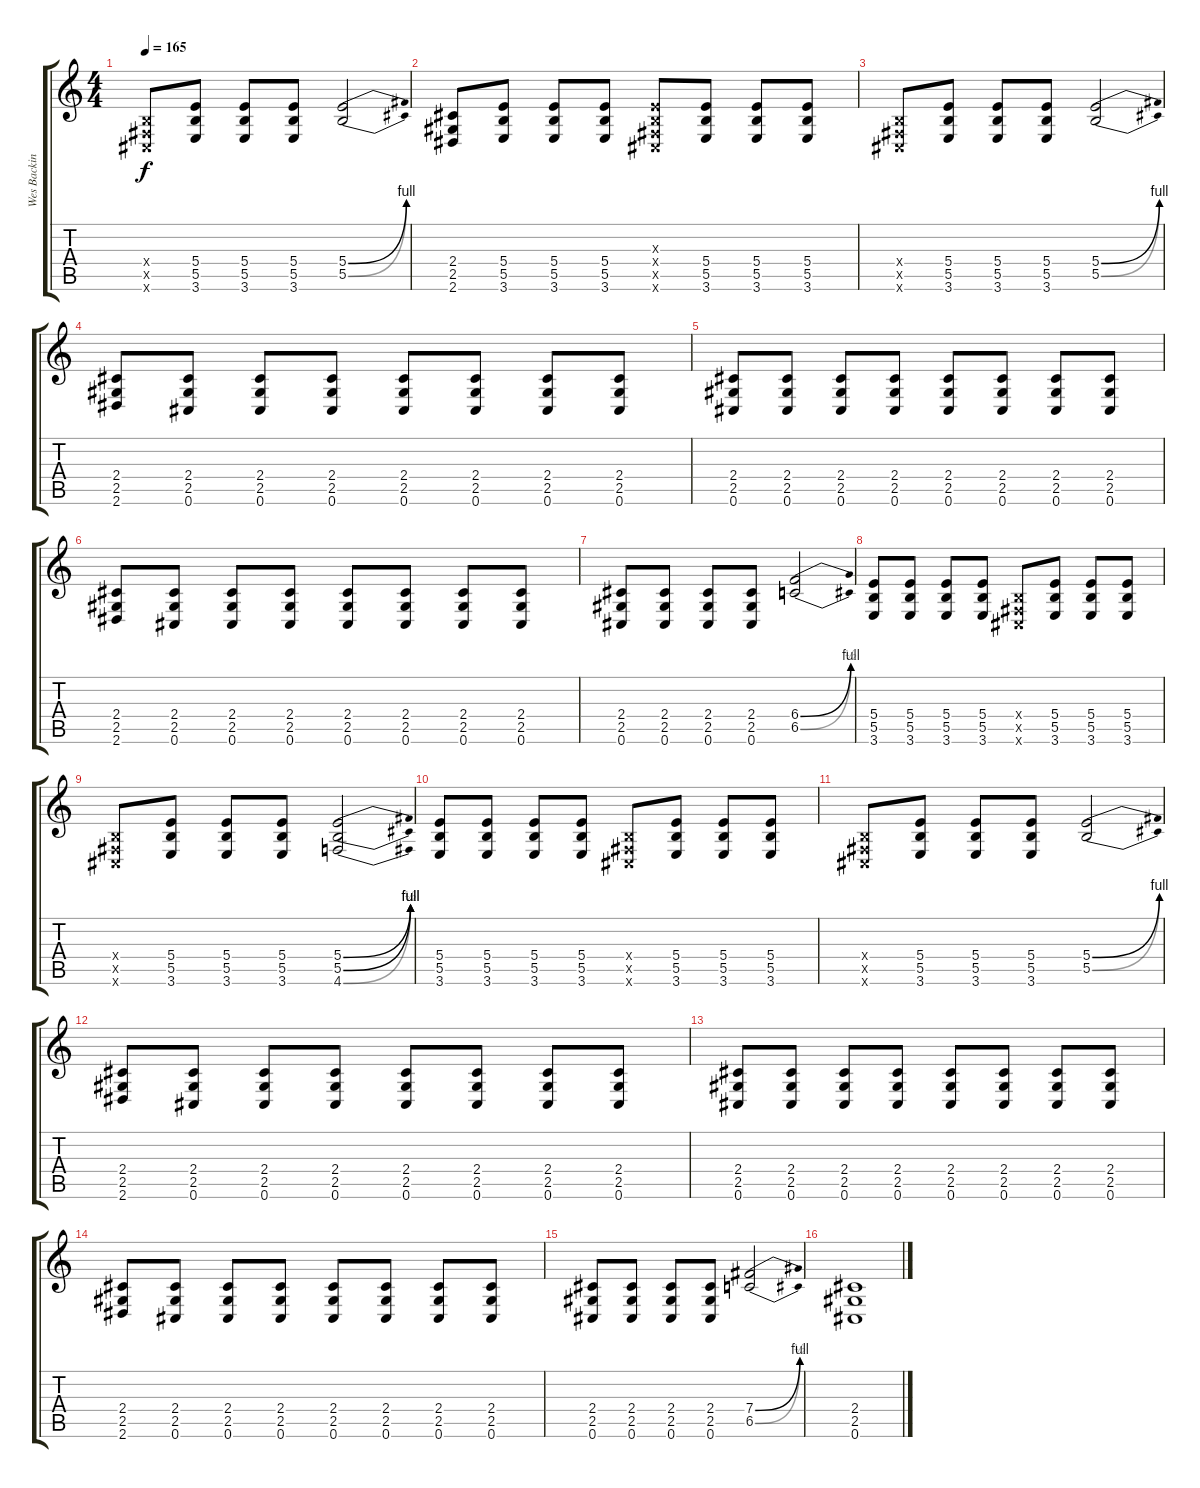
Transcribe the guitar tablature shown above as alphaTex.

\track ("Wes Backing" "Wes Backin") {instrument distortionguitar}
\staff {score tabs}
\tuning (Db4 Ab3 E3 B2 Gb2 Db2) {hide}
\ts (4 4)
\tempo 165
\clef g2
\ks c
(0.4{x} 0.5{x} 0.6{x}).8{dy f} (5.4 5.5 3.6).8 (5.4 5.5 3.6).8 (5.4 5.5 3.6).8 (5.4{be (bend 0 0 60 4)} 5.5{be (bend 0 0 60 4)}).2 |
(2.4 2.5 2.6).8 (5.4 5.5 3.6).8 (5.4 5.5 3.6).8 (5.4 5.5 3.6).8 (0.3{x} 0.4{x} 0.5{x} 0.6{x}).8 (5.4 5.5 3.6).8 (5.4 5.5 3.6).8 (5.4 5.5 3.6).8 |
(0.4{x} 0.5{x} 0.6{x}).8 (5.4 5.5 3.6).8 (5.4 5.5 3.6).8 (5.4 5.5 3.6).8 (5.4{be (bend 0 0 60 4)} 5.5{be (bend 0 0 60 4)}).2 |
(2.4 2.5 2.6).8 (2.4 2.5 0.6).8 (2.4 2.5 0.6).8 (2.4 2.5 0.6).8 (2.4 2.5 0.6).8 (2.4 2.5 0.6).8 (2.4 2.5 0.6).8 (2.4 2.5 0.6).8 |
(2.4 2.5 0.6).8 (2.4 2.5 0.6).8 (2.4 2.5 0.6).8 (2.4 2.5 0.6).8 (2.4 2.5 0.6).8 (2.4 2.5 0.6).8 (2.4 2.5 0.6).8 (2.4 2.5 0.6).8 |
(2.4 2.5 2.6).8 (2.4 2.5 0.6).8 (2.4 2.5 0.6).8 (2.4 2.5 0.6).8 (2.4 2.5 0.6).8 (2.4 2.5 0.6).8 (2.4 2.5 0.6).8 (2.4 2.5 0.6).8 |
(2.4 2.5 0.6).8 (2.4 2.5 0.6).8 (2.4 2.5 0.6).8 (2.4 2.5 0.6).8 (6.4{be (bend 0 0 60 4)} 6.5{be (bend 0 0 60 2)}).2 |
(5.4 5.5 3.6).8 (5.4 5.5 3.6).8 (5.4 5.5 3.6).8 (5.4 5.5 3.6).8 (0.4{x} 0.5{x} 0.6{x}).8 (5.4 5.5 3.6).8 (5.4 5.5 3.6).8 (5.4 5.5 3.6).8 |
(0.4{x} 0.5{x} 0.6{x}).8 (5.4 5.5 3.6).8 (5.4 5.5 3.6).8 (5.4 5.5 3.6).8 (5.4{be (bend 0 0 60 4)} 5.5{be (bend 0 0 60 4)} 4.6{be (bend 0 0 60 2)}).2 |
(5.4 5.5 3.6).8 (5.4 5.5 3.6).8 (5.4 5.5 3.6).8 (5.4 5.5 3.6).8 (0.4{x} 0.5{x} 0.6{x}).8 (5.4 5.5 3.6).8 (5.4 5.5 3.6).8 (5.4 5.5 3.6).8 |
(0.4{x} 0.5{x} 0.6{x}).8 (5.4 5.5 3.6).8 (5.4 5.5 3.6).8 (5.4 5.5 3.6).8 (5.4{be (bend 0 0 60 4)} 5.5{be (bend 0 0 60 4)}).2 |
(2.4 2.5 2.6).8 (2.4 2.5 0.6).8 (2.4 2.5 0.6).8 (2.4 2.5 0.6).8 (2.4 2.5 0.6).8 (2.4 2.5 0.6).8 (2.4 2.5 0.6).8 (2.4 2.5 0.6).8 |
(2.4 2.5 0.6).8 (2.4 2.5 0.6).8 (2.4 2.5 0.6).8 (2.4 2.5 0.6).8 (2.4 2.5 0.6).8 (2.4 2.5 0.6).8 (2.4 2.5 0.6).8 (2.4 2.5 0.6).8 |
(2.4 2.5 2.6).8 (2.4 2.5 0.6).8 (2.4 2.5 0.6).8 (2.4 2.5 0.6).8 (2.4 2.5 0.6).8 (2.4 2.5 0.6).8 (2.4 2.5 0.6).8 (2.4 2.5 0.6).8 |
(2.4 2.5 0.6).8 (2.4 2.5 0.6).8 (2.4 2.5 0.6).8 (2.4 2.5 0.6).8 (7.4{be (bend 0 0 60 4)} 6.5{be (bend 0 0 60 2)}).2 |
(2.4 2.5 0.6).1
